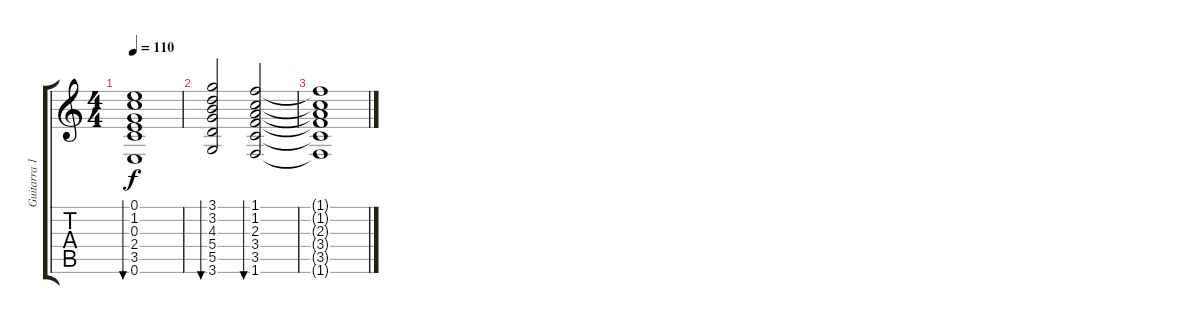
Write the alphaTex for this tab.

\track ("Guitarra 1" "Guitarra 1") {instrument acousticguitarsteel}
\staff {score tabs}
\tuning (E4 B3 G3 D3 A2 E2) {hide}
\ts (4 4)
\tempo 110
\clef g2
\ks c
(0.1 1.2 0.3 2.4 3.5 0.6).1{bu 120 dy f} |
(3.1 3.2 4.3 5.4 5.5 3.6).2{bu 120} (1.1 1.2 2.3 3.4 3.5 1.6).2{bu 120} |
(1.1{t} 1.2{t} 2.3{t} 3.4{t} 3.5{t} 1.6{t}).1
